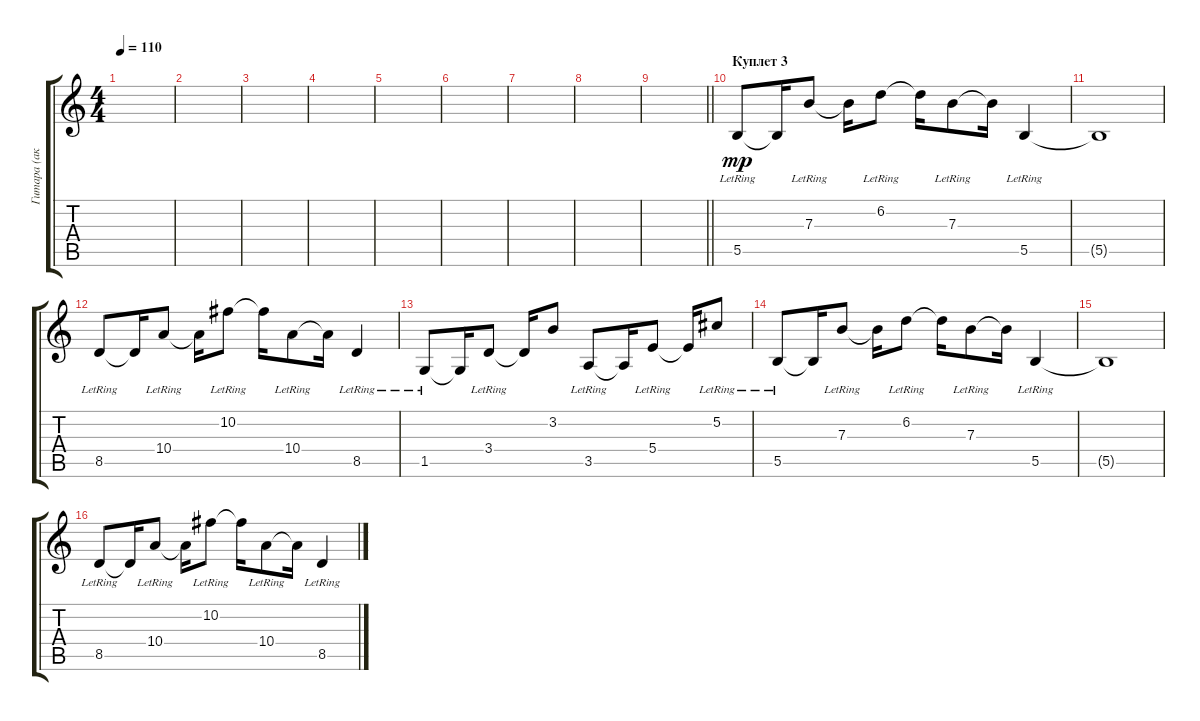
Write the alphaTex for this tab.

\track ("Гитара (акуст)" "Гитара (ак") {instrument acousticguitarsteel}
\staff {score tabs}
\tuning (Db4 Ab3 E3 B2 Gb2 B1) {hide}
\ts (4 4)
\tempo 110
\clef g2
\ks c
|
|
|
|
|
|
|
|
\barLineRight lightlight
|
\section ("" "Куплет 3")
5.5{lr}.8{dy mp} 5.5{t}.16 7.3{lr}.8 7.3{t}.16 6.2{lr}.8 6.2{t}.16 7.3{lr}.8 7.3{t}.16 5.5{lr}.4 |
5.5{t}.1 |
8.5{lr}.8 8.5{t}.16 10.4{lr}.8 10.4{t}.16 10.2{lr}.8 10.2{t}.16 10.4{lr}.8 10.4{t}.16 8.5{lr}.4 |
1.5{lr}.8 1.5{t}.16 3.4{lr}.8 3.4{t}.16 3.2.8 3.5{lr}.8 3.5{t}.16 5.4{lr}.8 5.4{t}.16 5.2{lr}.8 |
5.5{lr}.8 5.5{t}.16 7.3{lr}.8 7.3{t}.16 6.2{lr}.8 6.2{t}.16 7.3{lr}.8 7.3{t}.16 5.5{lr}.4 |
5.5{t}.1 |
8.5{lr}.8 8.5{t}.16 10.4{lr}.8 10.4{t}.16 10.2{lr}.8 10.2{t}.16 10.4{lr}.8 10.4{t}.16 8.5{lr}.4
